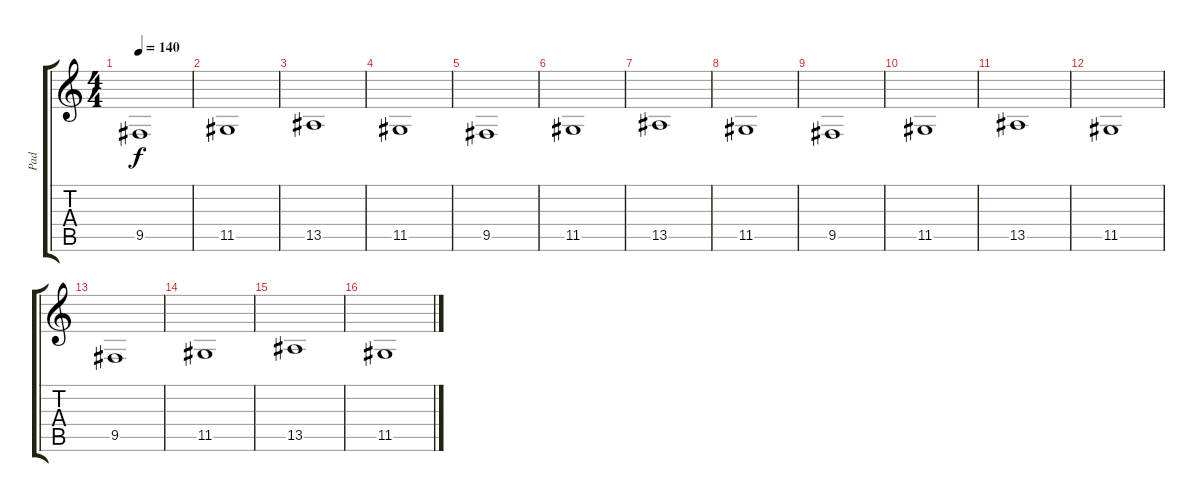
\track ("Pad" "Pad") {instrument pad2warm}
\staff {score tabs}
\tuning (E4 B3 G3 D3 A2 E2) {hide}
\ts (4 4)
\tempo 140
\clef g2
\ks c
9.5.1{dy f} |
11.5.1 |
13.5.1 |
11.5.1 |
9.5.1 |
11.5.1 |
13.5.1 |
11.5.1 |
9.5.1 |
11.5.1 |
13.5.1 |
11.5.1 |
9.5.1 |
11.5.1 |
13.5.1 |
11.5.1
